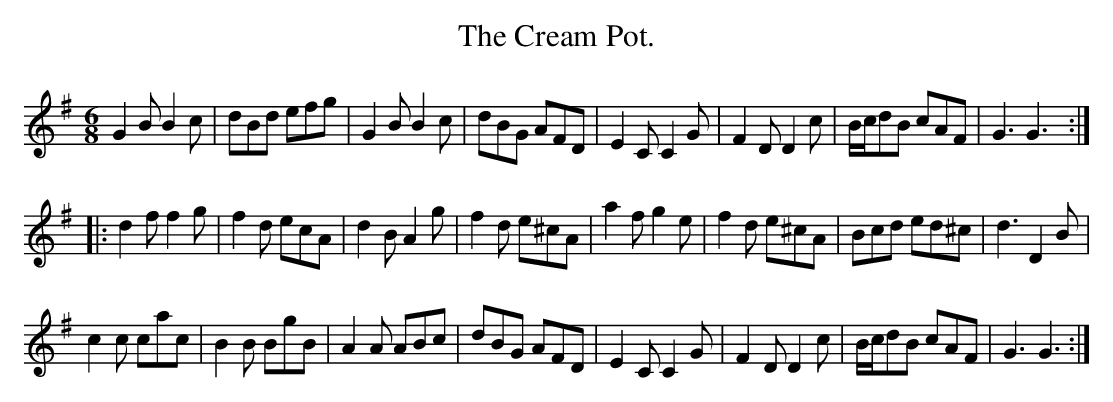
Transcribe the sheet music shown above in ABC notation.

X:1
T:The Cream Pot.
M:6/8
L:1/8
K:G
G2B B2c|dBd efg|G2B B2c|dBG AFD |E2C C2G|F2D D2c |B/c/dB cAF |G3 G3::
d2f f2g|f2d ecA|d2B A2g|f2d e^cA|a2f g2e|f2d e^cA|Bcd    ed^c|d3 D2B|
c2c cac|B2B BgB|A2A ABc|dBG AFD |E2C C2G|F2D D2c |B/c/dB cAF |G3 G3:|
